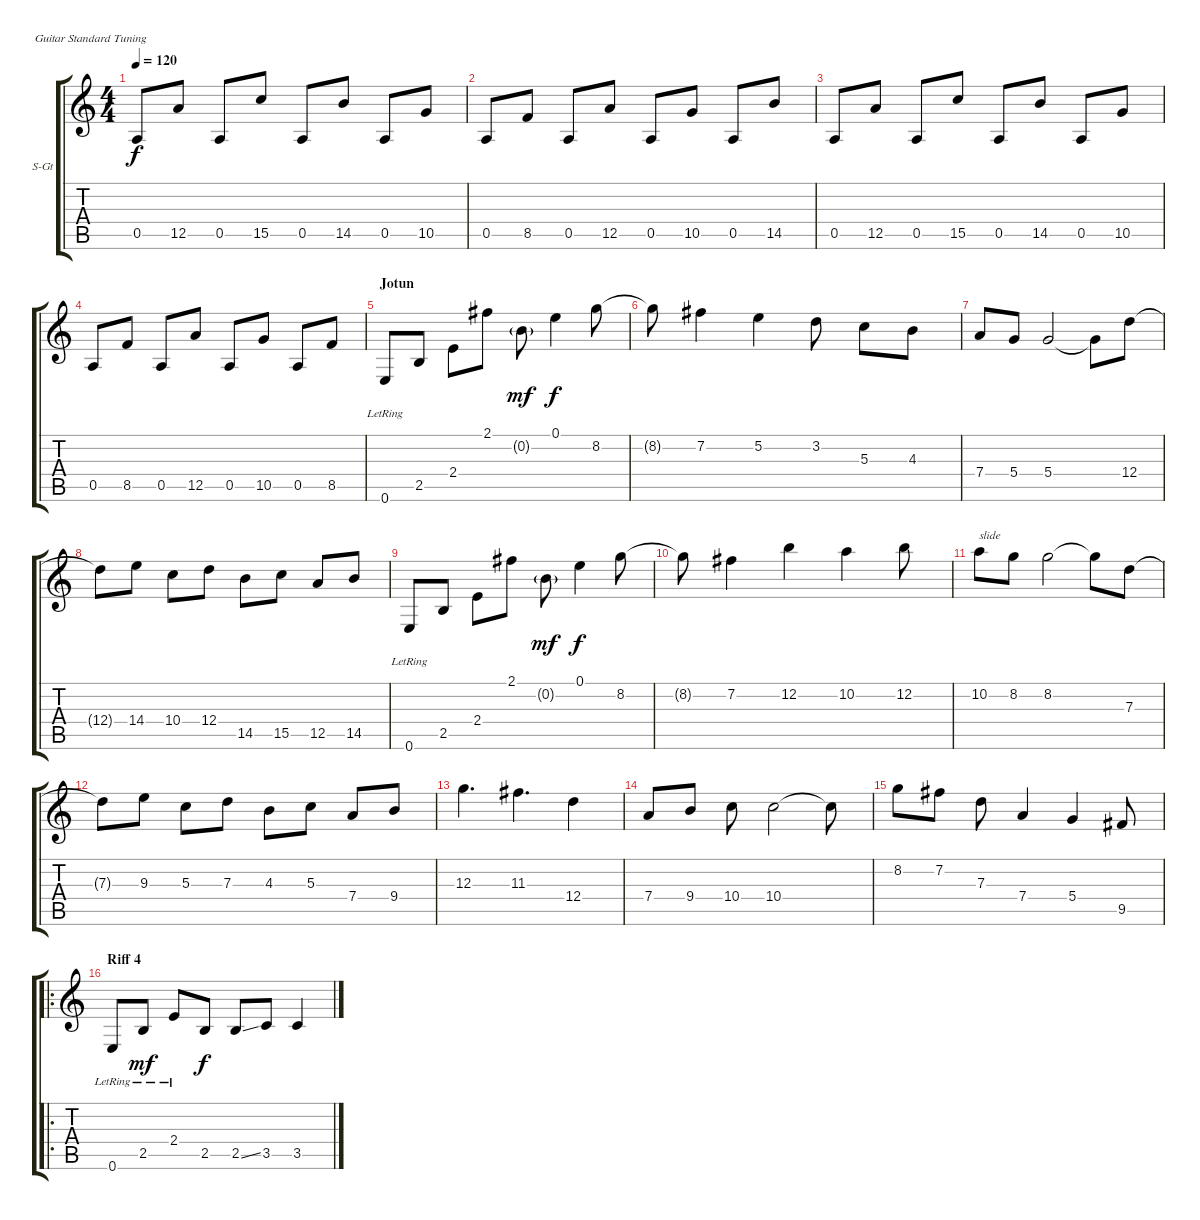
\bracketExtendMode groupsimilarinstruments
\firstSystemTrackNameOrientation horizontal
\otherSystemsTrackNameOrientation horizontal
\track ("Guitar 2" "S-Gt") {instrument acousticguitarsteel}
\staff {score tabs}
\tuning (E4 B3 G3 D3 A2 E2)
\ts (4 4)
\tempo 120
\clef g2
\ks c
0.5.8{dy f} 12.5.8 0.5.8 15.5.8 0.5.8 14.5.8 0.5.8 10.5.8 |
0.5.8 8.5.8 0.5.8 12.5.8 0.5.8 10.5.8 0.5.8 14.5.8 |
0.5.8 12.5.8 0.5.8 15.5.8 0.5.8 14.5.8 0.5.8 10.5.8 |
0.5.8 8.5.8 0.5.8 12.5.8 0.5.8 10.5.8 0.5.8 8.5.8 |
\section ("" "Jotun")
0.6{lr}.8 2.5.8 2.4.8 2.1.8 0.2{g}.8{dy mf} 0.1.4{dy f} 8.2.8 |
8.2{t}.8 7.2.4 5.2.4 3.2.8 5.3.8 4.3.8 |
7.4.8 5.4.8 5.4.2 5.4{t}.8 12.4.8 |
12.4{t}.8 14.4.8 10.4.8 12.4.8 14.5.8 15.5.8 12.5.8 14.5.8 |
0.6{lr}.8 2.5.8 2.4.8 2.1.8 0.2{g}.8{dy mf} 0.1.4{dy f} 8.2.8 |
8.2{t}.8 7.2.4 12.2.4 10.2.4 12.2.8 |
10.2.8{txt "slide"} 8.2.8 8.2.2 8.2{t}.8 7.3.8 |
7.3{t}.8 9.3.8 5.3.8 7.3.8 4.3.8 5.3.8 7.4.8 9.4.8 |
12.3.4{d} 11.3.4{d} 12.4.4 |
7.4.8 9.4.8 10.4.8 10.4.2 10.4{t}.8 |
8.2.8 7.2.8 7.3.8 7.4.4 5.4.4 9.5.8 |
\ro
\section ("" "Riff 4")
0.6{lr}.8 2.5{lr}.8{dy mf} 2.4{lr}.8 2.5.8{dy f} 2.5{ss}.8 3.5.8 3.5.4
